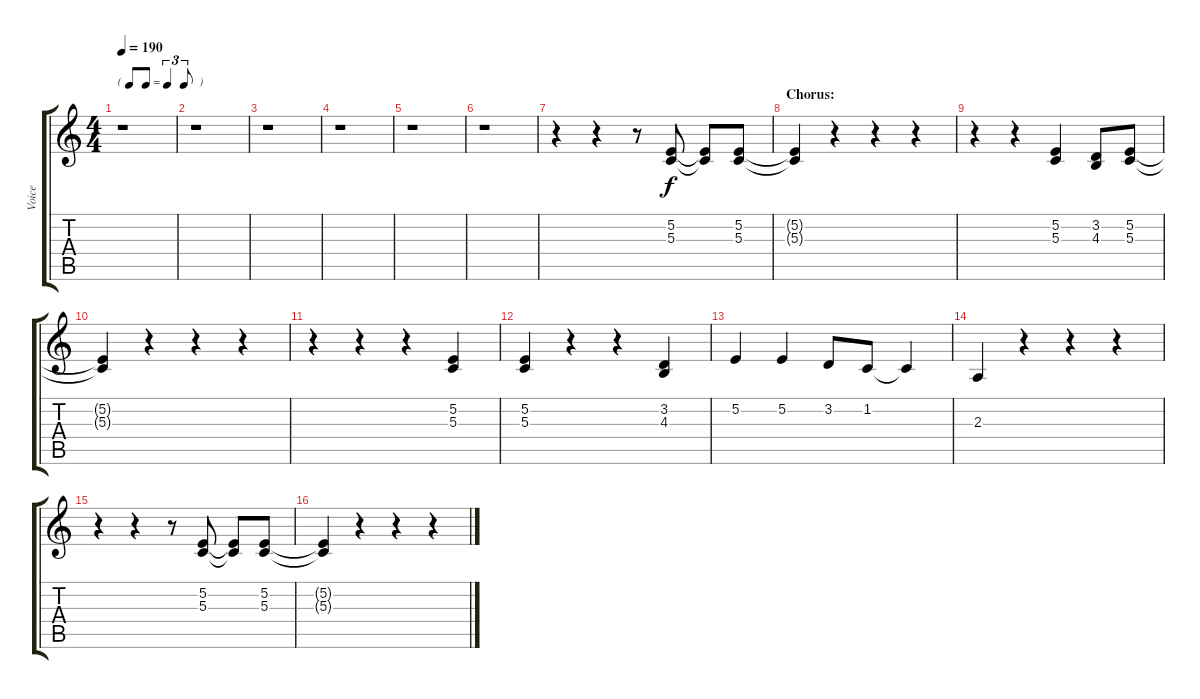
\track ("Voice" "Voice") {instrument cello}
\staff {score tabs}
\tuning (E4 B3 G3 D3 A2 E2) {hide}
\ts (4 4)
\tf triplet8th
\tempo 190
\clef g2
\ks c
r.1{dy f} |
r.1 |
r.1 |
r.1 |
r.1 |
r.1 |
r.4 r.4 r.8 (5.2 5.3).8 (5.2{t} 5.3{t}).8 (5.2 5.3).8 |
\section ("" "Chorus:")
(5.2{t} 5.3{t}).4 r.4 r.4 r.4 |
r.4 r.4 (5.2 5.3).4 (3.2 4.3).8 (5.2 5.3).8 |
(5.2{t} 5.3{t}).4 r.4 r.4 r.4 |
r.4 r.4 r.4 (5.2 5.3).4 |
(5.2 5.3).4 r.4 r.4 (3.2 4.3).4 |
5.2.4 5.2.4 3.2.8 1.2.8 1.2{t}.4 |
2.3.4 r.4 r.4 r.4 |
r.4 r.4 r.8 (5.2 5.3).8 (5.2{t} 5.3{t}).8 (5.2 5.3).8 |
(5.2{t} 5.3{t}).4 r.4 r.4 r.4
